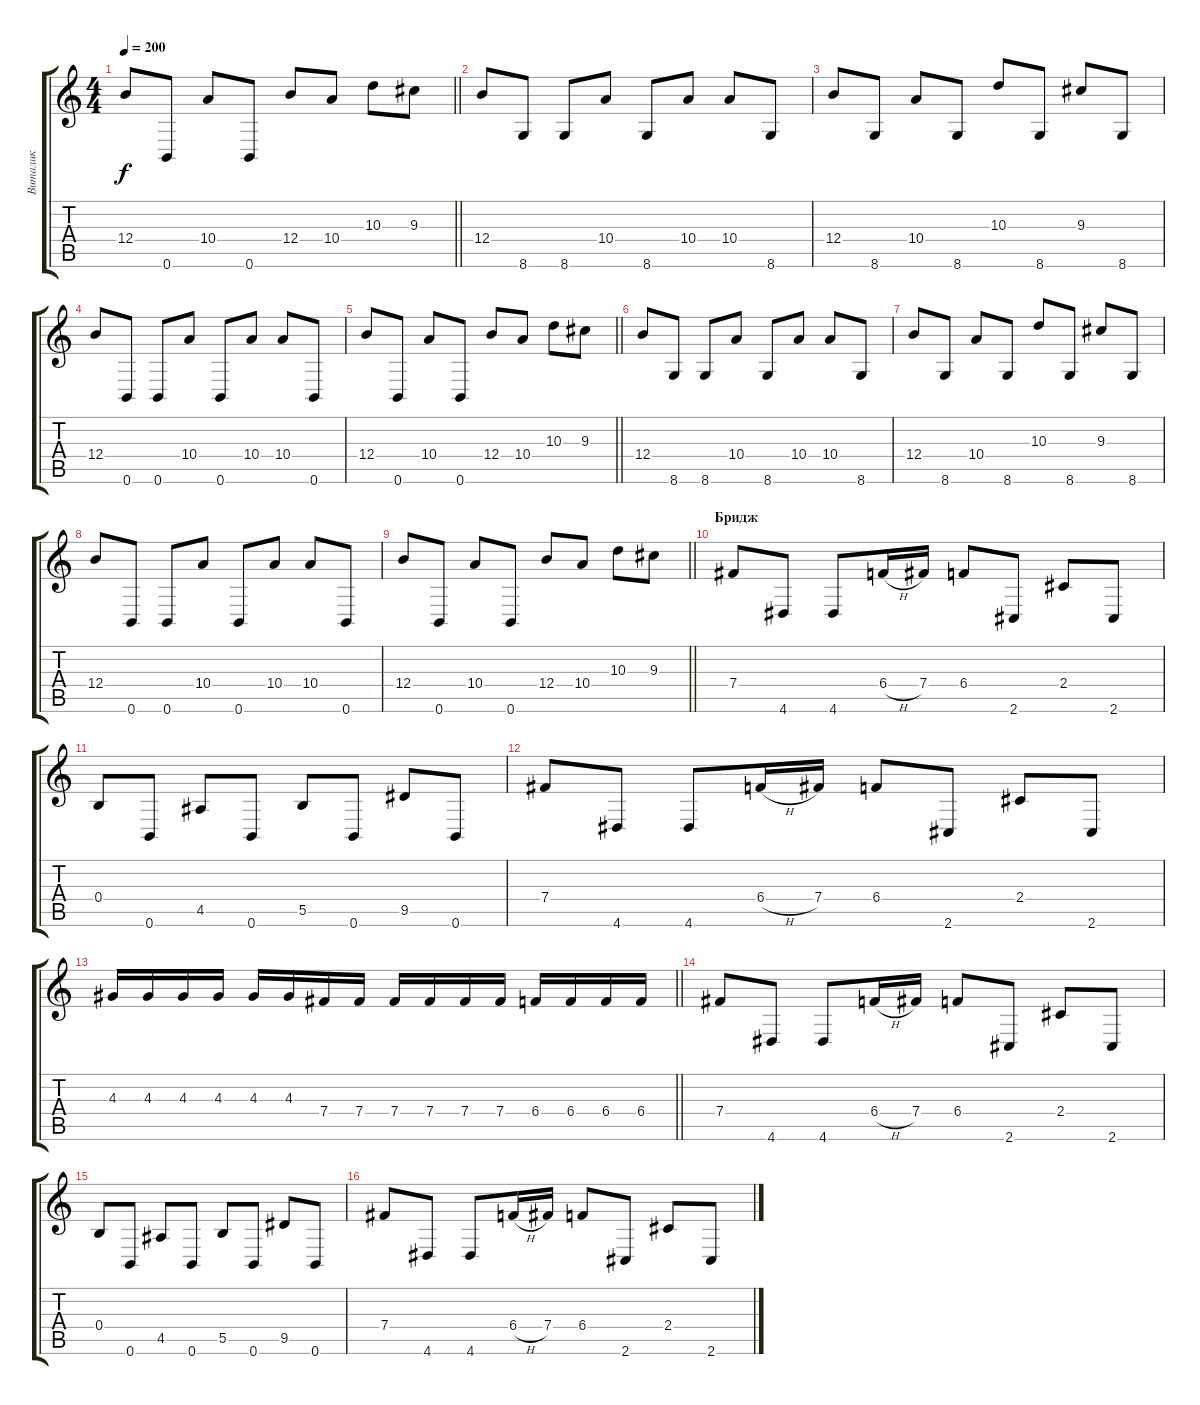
\track ("Виталик" "Виталик") {instrument distortionguitar}
\staff {score tabs}
\tuning (Db4 Ab3 E3 B2 Gb2 B1) {hide}
\ts (4 4)
\tempo 200
\clef g2
\barLineRight lightlight
\ks c
12.4.8{dy f} 0.6.8 10.4.8 0.6.8 12.4.8 10.4.8 10.3.8 9.3.8 |
12.4.8 8.6.8 8.6.8 10.4.8 8.6.8 10.4.8 10.4.8 8.6.8 |
12.4.8 8.6.8 10.4.8 8.6.8 10.3.8 8.6.8 9.3.8 8.6.8 |
12.4.8 0.6.8 0.6.8 10.4.8 0.6.8 10.4.8 10.4.8 0.6.8 |
\barLineRight lightlight
12.4.8 0.6.8 10.4.8 0.6.8 12.4.8 10.4.8 10.3.8 9.3.8 |
12.4.8 8.6.8 8.6.8 10.4.8 8.6.8 10.4.8 10.4.8 8.6.8 |
12.4.8 8.6.8 10.4.8 8.6.8 10.3.8 8.6.8 9.3.8 8.6.8 |
12.4.8 0.6.8 0.6.8 10.4.8 0.6.8 10.4.8 10.4.8 0.6.8 |
\barLineRight lightlight
12.4.8 0.6.8 10.4.8 0.6.8 12.4.8 10.4.8 10.3.8 9.3.8 |
\section ("" "Бридж")
7.4.8 4.6.8 4.6.8 6.4{h}.16 7.4.16 6.4.8 2.6.8 2.4.8 2.6.8 |
0.4.8 0.6.8 4.5.8 0.6.8 5.5.8 0.6.8 9.5.8 0.6.8 |
7.4.8 4.6.8 4.6.8 6.4{h}.16 7.4.16 6.4.8 2.6.8 2.4.8 2.6.8 |
\barLineRight lightlight
4.3.16 4.3.16 4.3.16 4.3.16 4.3.16 4.3.16 7.4.16 7.4.16 7.4.16 7.4.16 7.4.16 7.4.16 6.4.16 6.4.16 6.4.16 6.4.16 |
7.4.8 4.6.8 4.6.8 6.4{h}.16 7.4.16 6.4.8 2.6.8 2.4.8 2.6.8 |
0.4.8 0.6.8 4.5.8 0.6.8 5.5.8 0.6.8 9.5.8 0.6.8 |
7.4.8 4.6.8 4.6.8 6.4{h}.16 7.4.16 6.4.8 2.6.8 2.4.8 2.6.8
